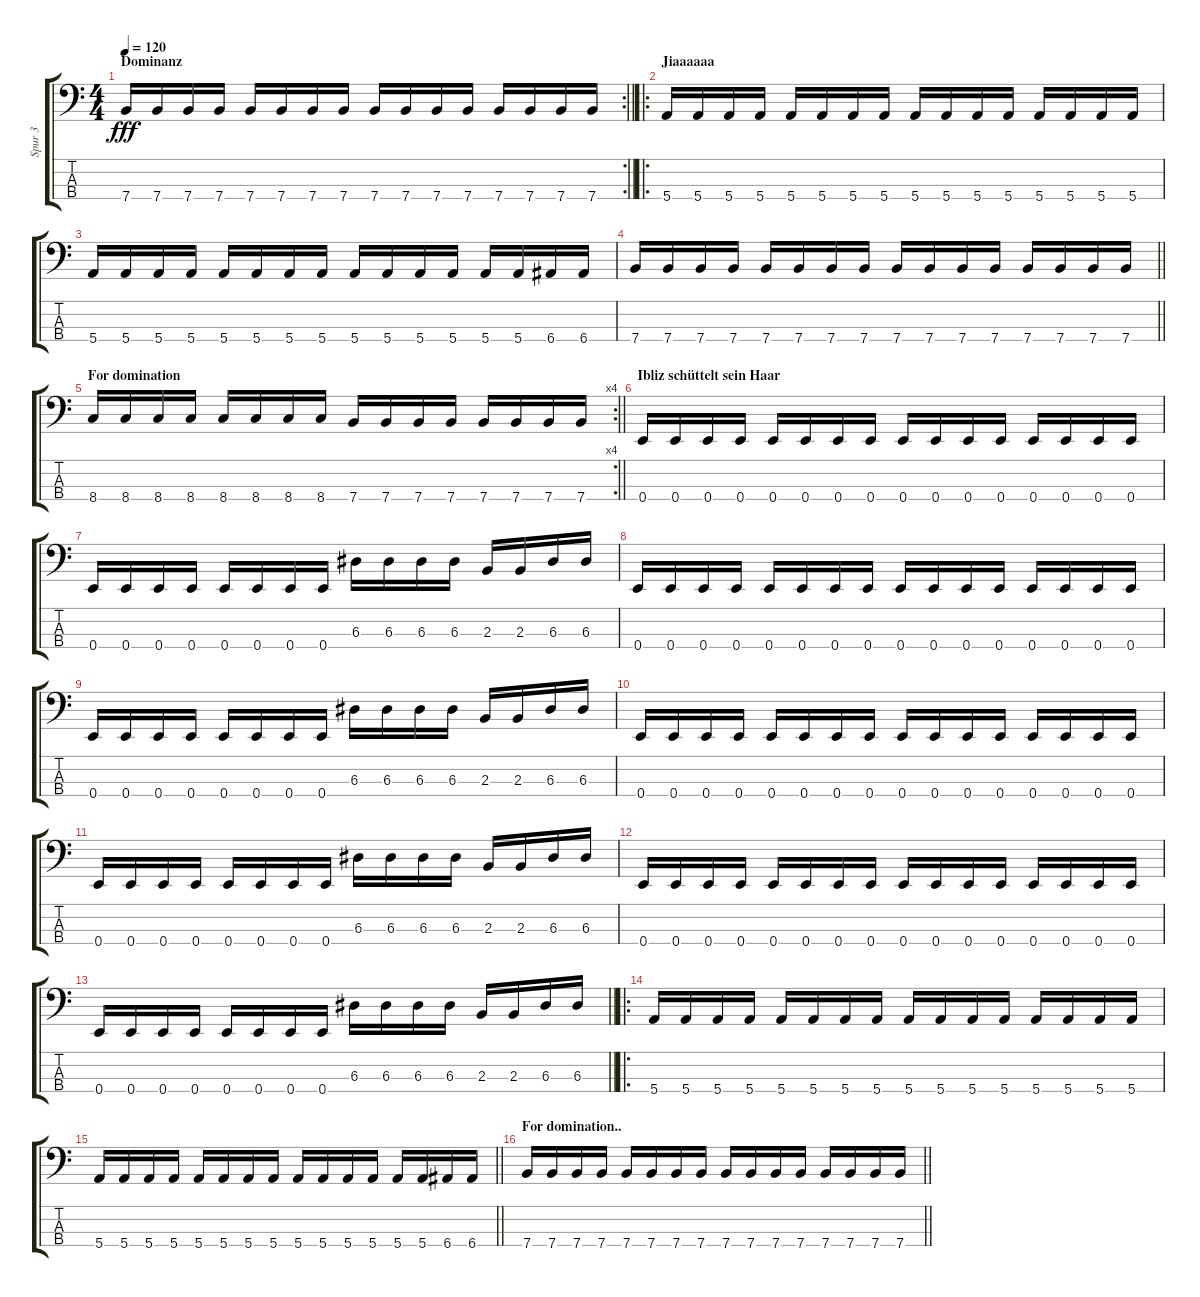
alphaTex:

\track ("Spur 3" "Spur 3") {instrument electricbassfinger}
\staff {score tabs}
\tuning (G2 D2 A1 E1) {hide}
\rc 2
\ts (4 4)
\section ("" "Dominanz")
\tempo 120
\clef f4
\barLineRight lightlight
\ks c
7.4.16{dy fff} 7.4.16 7.4.16 7.4.16 7.4.16 7.4.16 7.4.16 7.4.16 7.4.16 7.4.16 7.4.16 7.4.16 7.4.16 7.4.16 7.4.16 7.4.16 |
\ro
\section ("" "Jiaaaaaa")
5.4.16 5.4.16 5.4.16 5.4.16 5.4.16 5.4.16 5.4.16 5.4.16 5.4.16 5.4.16 5.4.16 5.4.16 5.4.16 5.4.16 5.4.16 5.4.16 |
5.4.16 5.4.16 5.4.16 5.4.16 5.4.16 5.4.16 5.4.16 5.4.16 5.4.16 5.4.16 5.4.16 5.4.16 5.4.16 5.4.16 6.4.16 6.4.16 |
\barLineRight lightlight
7.4.16 7.4.16 7.4.16 7.4.16 7.4.16 7.4.16 7.4.16 7.4.16 7.4.16 7.4.16 7.4.16 7.4.16 7.4.16 7.4.16 7.4.16 7.4.16 |
\rc 4
\section ("" "For domination")
\barLineRight lightlight
8.4.16 8.4.16 8.4.16 8.4.16 8.4.16 8.4.16 8.4.16 8.4.16 7.4.16 7.4.16 7.4.16 7.4.16 7.4.16 7.4.16 7.4.16 7.4.16 |
\section ("" "Ibliz schüttelt sein Haar")
0.4.16 0.4.16 0.4.16 0.4.16 0.4.16 0.4.16 0.4.16 0.4.16 0.4.16 0.4.16 0.4.16 0.4.16 0.4.16 0.4.16 0.4.16 0.4.16 |
0.4.16 0.4.16 0.4.16 0.4.16 0.4.16 0.4.16 0.4.16 0.4.16 6.3.16 6.3.16 6.3.16 6.3.16 2.3.16 2.3.16 6.3.16 6.3.16 |
0.4.16 0.4.16 0.4.16 0.4.16 0.4.16 0.4.16 0.4.16 0.4.16 0.4.16 0.4.16 0.4.16 0.4.16 0.4.16 0.4.16 0.4.16 0.4.16 |
0.4.16 0.4.16 0.4.16 0.4.16 0.4.16 0.4.16 0.4.16 0.4.16 6.3.16 6.3.16 6.3.16 6.3.16 2.3.16 2.3.16 6.3.16 6.3.16 |
0.4.16 0.4.16 0.4.16 0.4.16 0.4.16 0.4.16 0.4.16 0.4.16 0.4.16 0.4.16 0.4.16 0.4.16 0.4.16 0.4.16 0.4.16 0.4.16 |
0.4.16 0.4.16 0.4.16 0.4.16 0.4.16 0.4.16 0.4.16 0.4.16 6.3.16 6.3.16 6.3.16 6.3.16 2.3.16 2.3.16 6.3.16 6.3.16 |
0.4.16 0.4.16 0.4.16 0.4.16 0.4.16 0.4.16 0.4.16 0.4.16 0.4.16 0.4.16 0.4.16 0.4.16 0.4.16 0.4.16 0.4.16 0.4.16 |
\barLineRight lightlight
0.4.16 0.4.16 0.4.16 0.4.16 0.4.16 0.4.16 0.4.16 0.4.16 6.3.16 6.3.16 6.3.16 6.3.16 2.3.16 2.3.16 6.3.16 6.3.16 |
\ro
5.4.16 5.4.16 5.4.16 5.4.16 5.4.16 5.4.16 5.4.16 5.4.16 5.4.16 5.4.16 5.4.16 5.4.16 5.4.16 5.4.16 5.4.16 5.4.16 |
\barLineRight lightlight
5.4.16 5.4.16 5.4.16 5.4.16 5.4.16 5.4.16 5.4.16 5.4.16 5.4.16 5.4.16 5.4.16 5.4.16 5.4.16 5.4.16 6.4.16 6.4.16 |
\section ("" "For domination..")
\barLineRight lightlight
7.4.16 7.4.16 7.4.16 7.4.16 7.4.16 7.4.16 7.4.16 7.4.16 7.4.16 7.4.16 7.4.16 7.4.16 7.4.16 7.4.16 7.4.16 7.4.16
